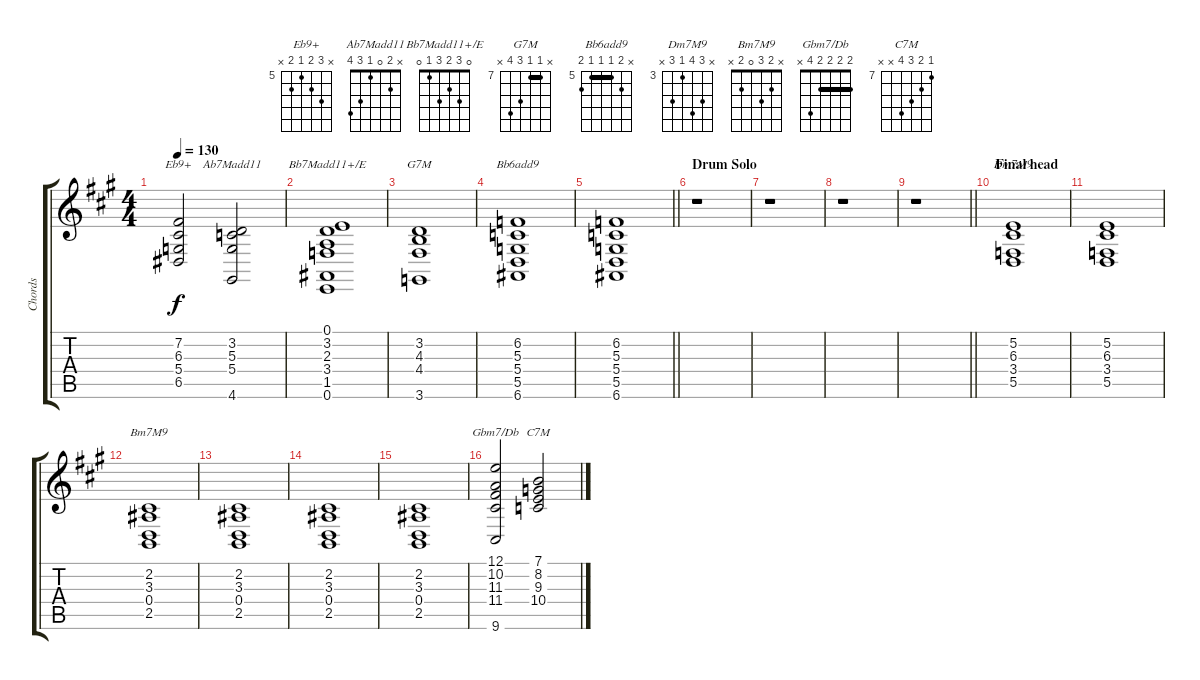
\track ("Chords" "Chords") {mute instrument acousticgrandpiano}
\staff {score tabs}
\tuning (E4 B3 G3 D3 A2 E2) {hide}
\chord ("Eb9+" x 7 6 5 6 x) {firstfret 5}
\chord ("Ab7Madd11" x 2 0 1 3 4)
\chord ("Bb7Madd11+/E" 0 3 2 3 1 0)
\chord ("G7M" x 7 7 9 10 x) {firstfret 7 barre 7}
\chord ("Bb6add9" x 6 5 5 5 6) {firstfret 5 barre 5}
\chord ("Dm7M9" x 5 6 3 5 x) {firstfret 3}
\chord ("Bm7M9" x 2 3 0 2 x)
\chord ("Gbm7/Db" 2 2 2 2 4 x) {barre 2}
\chord ("C7M" 7 8 9 10 x x) {firstfret 7}
\ts (4 4)
\tempo 130
\clef g2
\ks a
(7.2 6.3 5.4 6.5).2{ch "Eb9+" dy f} (3.2 5.3 5.4 4.6).2{ch "Ab7Madd11"} |
(0.1 3.2 2.3 3.4 1.5 0.6).1{ch "Bb7Madd11+/E"} |
(3.2 4.3 4.4 3.6).1{ch "G7M"} |
(6.2 5.3 5.4 5.5 6.6).1{ch "Bb6add9"} |
\barLineRight lightlight
(6.2 5.3 5.4 5.5 6.6).1 |
\section ("" "Drum Solo")
r.1 |
r.1 |
r.1 |
\barLineRight lightlight
r.1 |
\section ("" "Final head")
(5.2 6.3 3.4 5.5).1{ch "Dm7M9"} |
(5.2 6.3 3.4 5.5).1 |
(2.2 3.3 0.4 2.5).1{ch "Bm7M9"} |
(2.2 3.3 0.4 2.5).1 |
(2.2 3.3 0.4 2.5).1 |
(2.2 3.3 0.4 2.5).1 |
(12.1 10.2 11.3 11.4 9.6).2{ch "Gbm7/Db"} (7.1 8.2 9.3 10.4).2{ch "C7M"}
